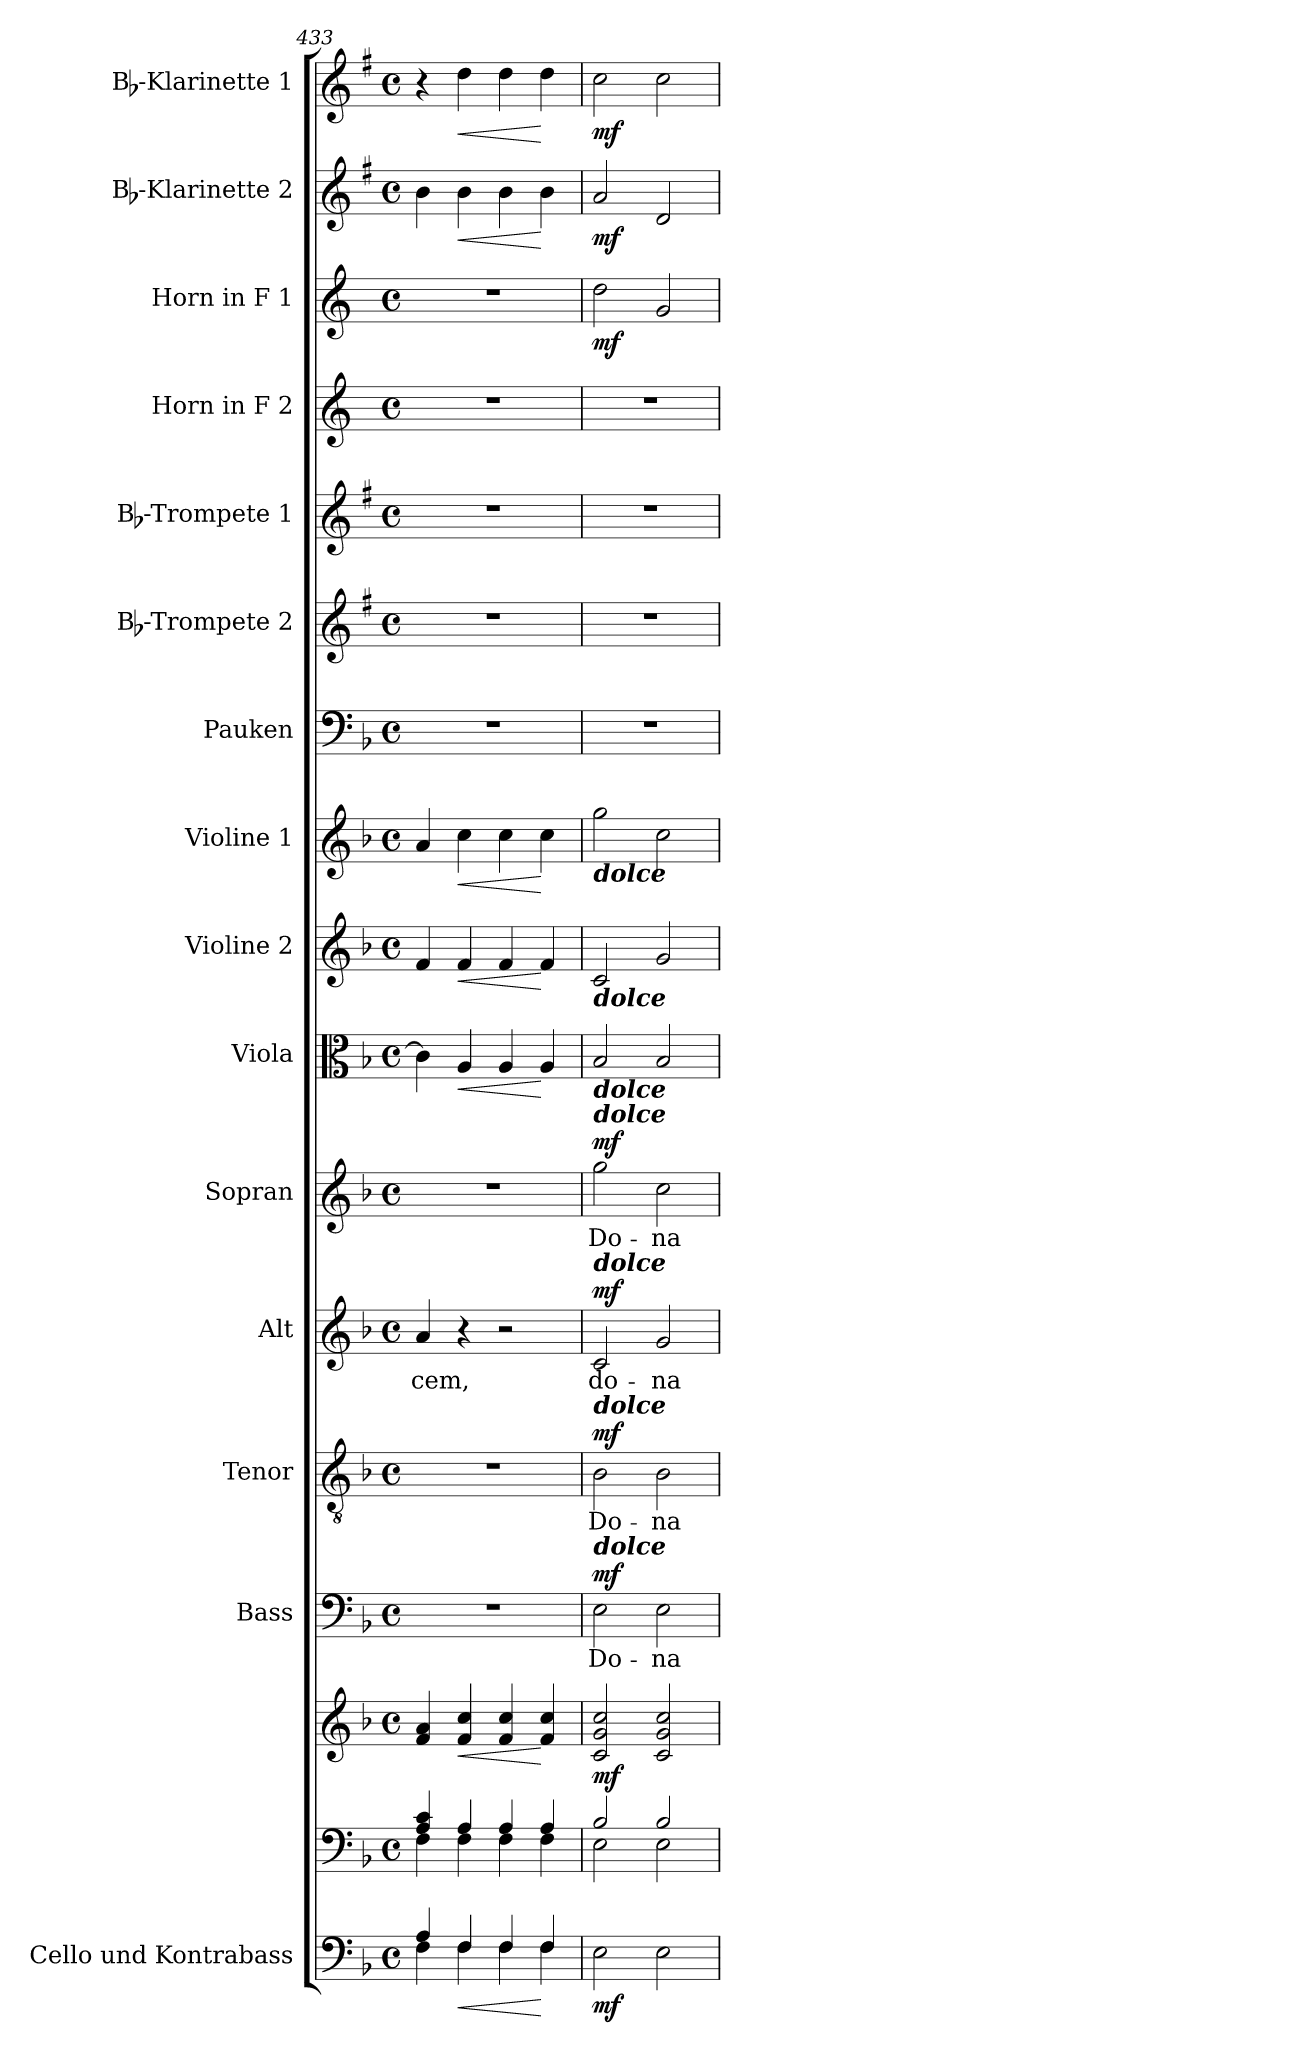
**kern	**dynam	**kern	**kern	**dynam	**kern	**text	**dynam	**kern	**text	**dynam	**kern	**text	**dynam	**kern	**text	**dynam	**kern	**dynam	**kern	**dynam	**kern	**dynam	**kern	**kern	**kern	**kern	**kern	**dynam	**kern	**dynam	**kern	**dynam
*part16	*part16	*part15	*part15	*part15	*part14	*part14	*part14	*part13	*part13	*part13	*part12	*part12	*part12	*part11	*part11	*part11	*part10	*part10	*part9	*part9	*part8	*part8	*part7	*part6	*part5	*part4	*part3	*part3	*part2	*part2	*part1	*part1
*staff17	*staff17	*staff16	*staff15	*staff15/16	*staff14	*staff14	*staff14	*staff13	*staff13	*staff13	*staff12	*staff12	*staff12	*staff11	*staff11	*staff11	*staff10	*staff10	*staff9	*staff9	*staff8	*staff8	*staff7	*staff6	*staff5	*staff4	*staff3	*staff3	*staff2	*staff2	*staff1	*staff1
*I"Cello und Kontrabass	*	*	*	*	*I"Bass	*	*	*I"Tenor	*	*	*I"Alt	*	*	*I"Sopran	*	*	*I"Viola	*	*I"Violine 2	*	*I"Violine 1	*	*I"Pauken	*I"Bb-Trompete 2	*I"Bb-Trompete 1	*I"Horn in F 2	*I"Horn in F 1	*	*I"Bb-Klarinette 2	*	*I"Bb-Klarinette 1	*
*I'Kb.	*	*	*	*	*I'B.	*	*	*I'T.	*	*	*I'A.	*	*	*I'S.	*	*	*I'Vla.	*	*I'Vl. 2	*	*I'Vl. 1	*	*I'Pk.	*I'Bb Trp. 2	*I'Bb Trp. 1	*	*	*	*I'Bb Kl. 2	*	*I'Bb Kl. 1	*
*clefF4	*	*clefF4	*clefG2	*	*clefF4	*	*	*clefGv2	*	*	*clefG2	*	*	*clefG2	*	*	*clefC3	*	*clefG2	*	*clefG2	*	*clefF4	*clefG2	*clefG2	*clefG2	*clefG2	*	*clefG2	*	*clefG2	*
*ITrd7c12	*	*	*	*	*	*	*	*	*	*	*	*	*	*	*	*	*	*	*	*	*	*	*	*ITrd1c2	*ITrd1c2	*ITrd4c7	*ITrd4c7	*	*ITrd1c2	*	*ITrd1c2	*
*k[b-]	*	*k[b-]	*k[b-]	*	*k[b-]	*	*	*k[b-]	*	*	*k[b-]	*	*	*k[b-]	*	*	*k[b-]	*	*k[b-]	*	*k[b-]	*	*k[b-]	*k[b-]	*k[b-]	*k[b-]	*k[b-]	*	*k[b-]	*	*k[b-]	*
*F:	*	*F:	*F:	*	*F:	*	*	*F:	*	*	*F:	*	*	*F:	*	*	*F:	*	*F:	*	*F:	*	*F:	*F:	*F:	*F:	*F:	*	*F:	*	*F:	*
*M4/4	*	*M4/4	*M4/4	*	*M4/4	*	*	*M4/4	*	*	*M4/4	*	*	*M4/4	*	*	*M4/4	*	*M4/4	*	*M4/4	*	*M4/4	*M4/4	*M4/4	*M4/4	*M4/4	*	*M4/4	*	*M4/4	*
*met(c)	*	*met(c)	*met(c)	*	*met(c)	*	*	*met(c)	*	*	*met(c)	*	*	*met(c)	*	*	*met(c)	*	*met(c)	*	*met(c)	*	*met(c)	*met(c)	*met(c)	*met(c)	*met(c)	*	*met(c)	*	*met(c)	*
=433	=433	=433	=433	=433	=433	=433	=433	=433	=433	=433	=433	=433	=433	=433	=433	=433	=433	=433	=433	=433	=433	=433	=433	=433	=433	=433	=433	=433	=433	=433	=433	=433
*^	*	*^	*	*	*	*	*	*	*	*	*	*	*	*	*	*	*	*	*	*	*	*	*	*	*	*	*	*	*	*	*	*
!	!	!	!	!	!	!	!	!	!	!	!	!	!	!LO:LY:b	!	!	!	!	!	!	!	!	!	!	!	!	!	!	!	!	!	!	!	!
4AA/	4FF\	.	4A/ 4c/	4F\	4f/ 4a/	.	1r	.	.	1r	.	.	4a/	-cem,	.	1r	.	.	4c\]	.	4f/	.	4a/	.	1r	1r	1r	1r	1r	.	4a\	.	4r	.
!	!	!LO:HP:b	!	!	!	!LO:HP:b	!	!	!	!	!	!	!	!	!	!	!	!	!	!LO:HP:b	!	!LO:HP:b	!	!LO:HP:b	!	!	!	!	!	!	!	!LO:HP:b	!	!LO:HP:b
4FF/	4FF\	<	4A/	4F\	4f/ 4cc/	<	.	.	.	.	.	.	4r	.	.	.	.	.	4A/	<	4f/	<	4cc\	<	.	.	.	.	.	.	4a\	<	4cc\	<
4FF/	4FF\	.	4A/	4F\	4f/ 4cc/	.	.	.	.	.	.	.	2r	.	.	.	.	.	4A/	.	4f/	.	4cc\	.	.	.	.	.	.	.	4a\	.	4cc\	.
4FF/	4FF\	[	4A/	4F\	4f/ 4cc/	[	.	.	.	.	.	.	.	.	.	.	.	.	4A/	[	4f/	[	4cc\	[	.	.	.	.	.	.	4a\	[	4cc\	[
=434	=434	=434	=434	=434	=434	=434	=434	=434	=434	=434	=434	=434	=434	=434	=434	=434	=434	=434	=434	=434	=434	=434	=434	=434	=434	=434	=434	=434	=434	=434	=434	=434	=434	=434
!	!	!	!	!	!	!	!	!	!	!	!	!	!	!	!	!	!	!	!	!	!	!	!LO:TX:b:Bi:t=dolce	!	!	!	!	!	!	!	!	!	!	!
!	!	!	!	!	!	!	!	!	!	!	!	!	!	!	!	!	!	!	!	!	!LO:TX:b:Bi:t=dolce	!	!	!	!	!	!	!	!	!	!	!	!	!
!	!	!	!	!	!	!	!	!	!	!	!	!	!	!	!	!	!	!	!LO:TX:b:Bi:t=dolce	!	!	!	!	!	!	!	!	!	!	!	!	!	!	!
!	!	!	!	!	!	!	!	!	!	!	!	!	!	!	!	!LO:TX:a:Bi:t=dolce	!	!	!	!	!	!	!	!	!	!	!	!	!	!	!	!	!	!
!	!	!	!	!	!	!	!	!	!	!	!	!	!LO:TX:a:Bi:t=dolce	!	!	!	!	!	!	!	!	!	!	!	!	!	!	!	!	!	!	!	!	!
!	!	!	!	!	!	!	!	!	!	!LO:TX:a:Bi:t=dolce	!	!	!	!	!	!	!	!	!	!	!	!	!	!	!	!	!	!	!	!	!	!	!	!
!	!	!	!	!	!	!	!LO:TX:a:Bi:t=dolce	!	!	!	!	!	!	!	!	!	!	!	!	!	!	!	!	!	!	!	!	!	!	!	!	!	!	!
!LO:TX:a:Bi:t=dolce	!	!	!	!	!	!	!	!	!	!	!	!	!	!	!	!	!	!	!	!	!	!	!	!	!	!	!	!	!	!	!	!	!	!
!	!	!LO:DY:b	!	!	!	!LO:DY:b	!	!LO:LY:b	!LO:DY:a	!	!LO:LY:b	!LO:DY:a	!	!LO:LY:b	!LO:DY:a	!	!LO:LY:b	!LO:DY:a	!	!	!	!	!	!	!	!	!	!	!	!LO:DY:b	!	!LO:DY:b	!	!LO:DY:b
*v	*v	*	*	*	*	*	*	*	*	*	*	*	*	*	*	*	*	*	*	*	*	*	*	*	*	*	*	*	*	*	*	*	*	*
2EE\	mf	2B-/	2E\	2c/ 2g/ 2cc/	mf	2E\	Do-	mf	2B-\	Do-	mf	2c/	do-	mf	2gg\	Do-	mf	2B-/	.	2c/	.	2gg\	.	1r	1r	1r	1r	2g\	mf	2g/	mf	2b-\	mf
!	!	!	!	!	!	!	!LO:LY:b	!	!	!LO:LY:b	!	!	!LO:LY:b	!	!	!LO:LY:b	!	!	!	!	!	!	!	!	!	!	!	!	!	!	!	!	!
2EE\	.	2B-/	2E\	2c/ 2g/ 2cc/	.	2E\	-na	.	2B-\	-na	.	2g/	-na	.	2cc\	-na	.	2B-/	.	2g/	.	2cc\	.	.	.	.	.	2c/	.	2c/	.	2b-\	.
*	*	*v	*v	*	*	*	*	*	*	*	*	*	*	*	*	*	*	*	*	*	*	*	*	*	*	*	*	*	*	*	*	*	*
=	=	=	=	=	=	=	=	=	=	=	=	=	=	=	=	=	=	=	=	=	=	=	=	=	=	=	=	=	=	=	=	=
*-	*-	*-	*-	*-	*-	*-	*-	*-	*-	*-	*-	*-	*-	*-	*-	*-	*-	*-	*-	*-	*-	*-	*-	*-	*-	*-	*-	*-	*-	*-	*-	*-
